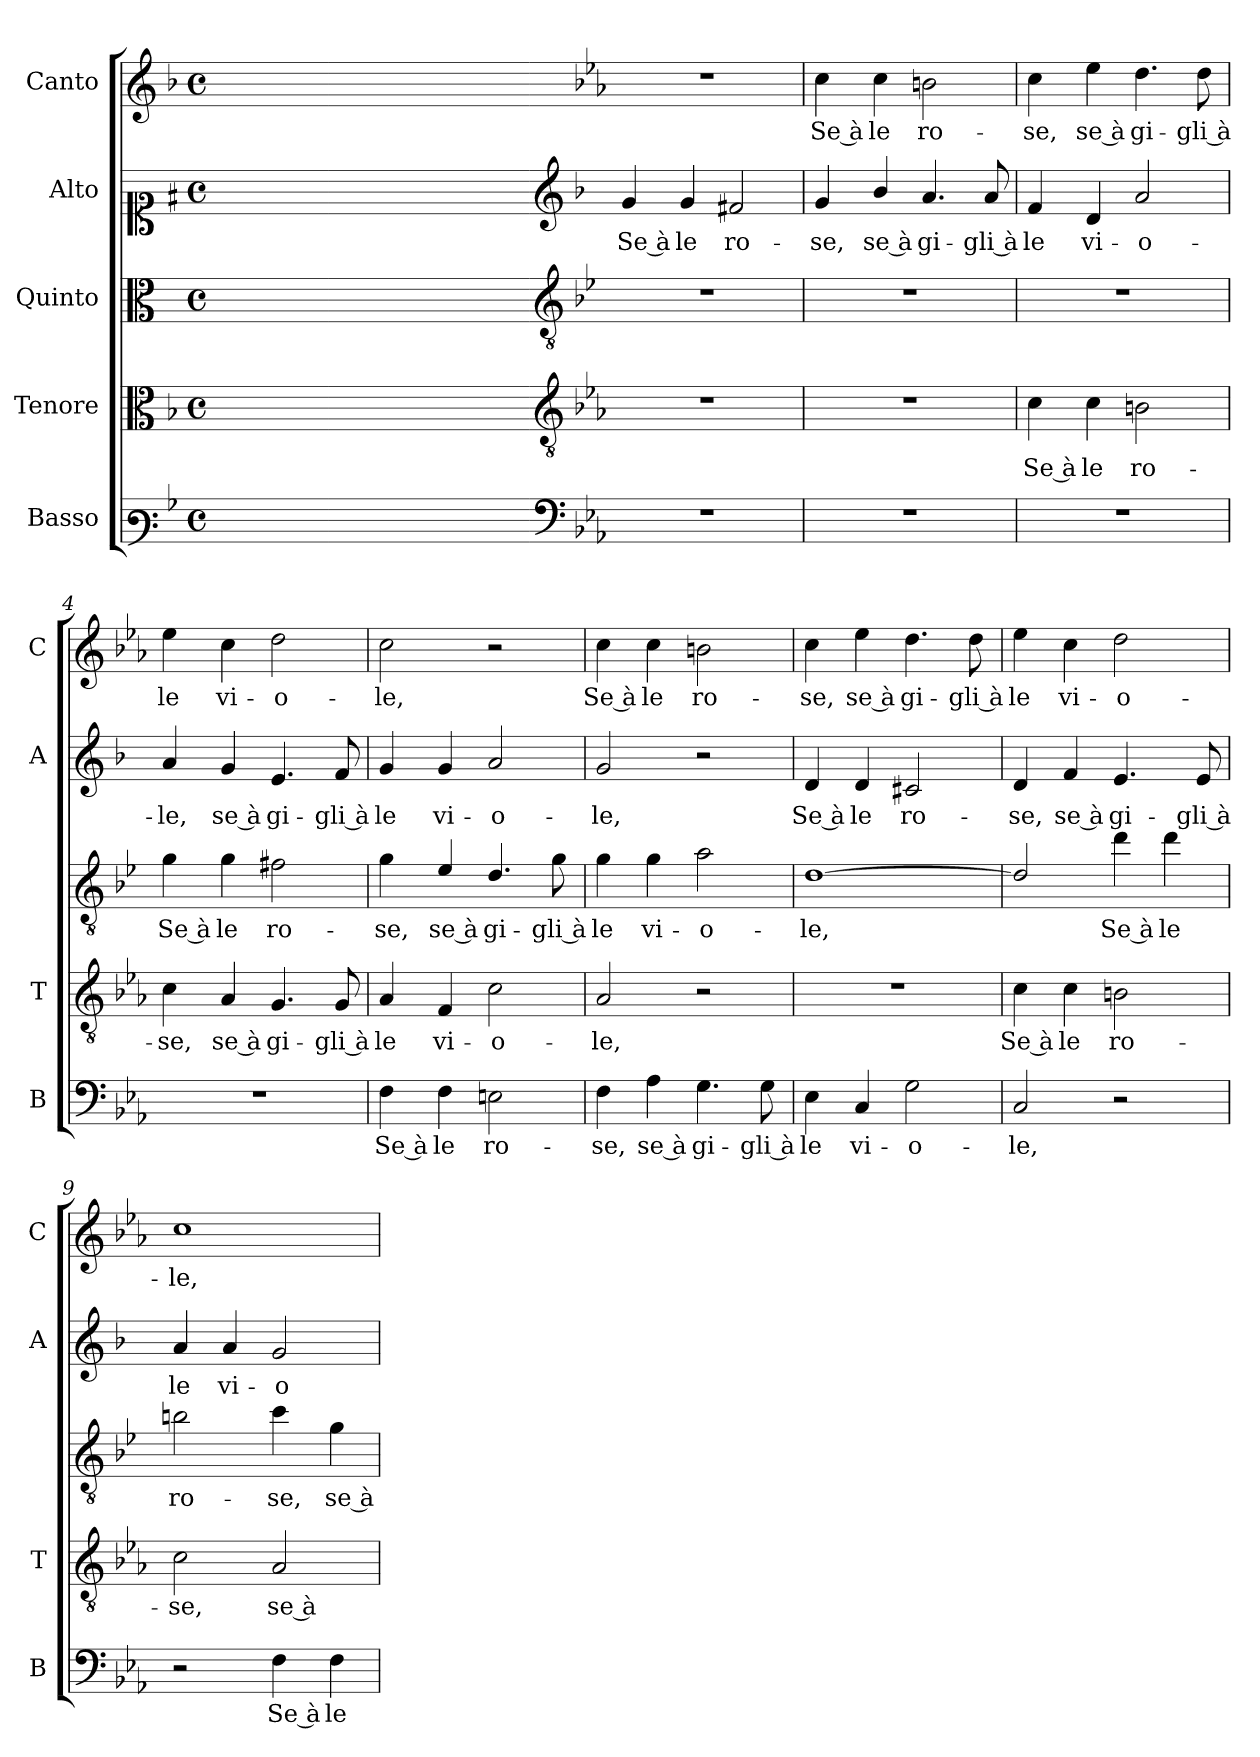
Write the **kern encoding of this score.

**kern	**text	**kern	**text	**kern	**text	**kern	**text	**kern	**text
*part5	*part5	*part4	*part4	*part3	*part3	*part2	*part2	*part1	*part1
*staff5	*staff5	*staff4	*staff4	*staff3	*staff3	*staff2	*staff2	*staff1	*staff1
*I"Basso	*	*I"Tenore	*	*I"Quinto	*	*I"Alto	*	*I"Canto	*
*I'B	*	*I'T	*	*	*	*I'A	*	*I'C	*
*clefF3	*	*clefC3	*	*clefC3	*	*clefC1	*	*clefG2	*
*	*	*	*	*ITrd4c7	*	*ITrd1c2	*	*	*
*k[b-]	*	*k[b-]	*	*k[b-]	*	*k[b-]	*	*k[b-]	*
*F:	*	*F:	*	*F:	*	*F:	*	*F:	*
*M4/4	*	*M4/4	*	*M4/4	*	*M4/4	*	*M4/4	*
*met(c)	*	*met(c)	*	*met(c)	*	*met(c)	*	*met(c)	*
=	=	=	=	=	=	=	=	=	=
1ryy	.	1ryy	.	1ryy	.	1ryy	.	1ryy	.
=1X-	=1X-	=1X-	=1X-	=1X-	=1X-	=1X-	=1X-	=1X-	=1X-
4ryy	.	4ryy	.	4ryy	.	4ryy	.	4ryy	.
4ryy	.	4ryy	.	4ryy	.	4ryy	.	4ryy	.
4ryy	.	4ryy	.	4ryy	.	4ryy	.	4ryy	.
4ryy	.	4ryy	.	4ryy	.	4ryy	.	4ryy	.
=1-	=1-	=1-	=1-	=1-	=1-	=1-	=1-	=1-	=1-
*clefF4	*	*clefGv2	*	*clefGv2	*	*clefG2	*	*	*
*k[b-e-a-]	*	*k[b-e-a-]	*	*k[b-e-a-]	*	*k[b-e-a-]	*	*k[b-e-a-]	*
*E-:	*	*E-:	*	*E-:	*	*E-:	*	*E-:	*
!	!	!	!	!	!	!	!LO:LY:b	!	!
1r	.	1r	.	1r	.	4f/	Se à	1r	.
!	!	!	!	!	!	!	!LO:LY:b	!	!
.	.	.	.	.	.	4f/	le	.	.
!	!	!	!	!	!	!	!LO:LY:b	!	!
.	.	.	.	.	.	2en/	ro-	.	.
=2	=2	=2	=2	=2	=2	=2	=2	=2	=2
!	!	!	!	!	!	!	!LO:LY:b	!	!LO:LY:b
1r	.	1r	.	1r	.	4f/	-se,	4cc\	Se à
!	!	!	!	!	!	!	!LO:LY:b	!	!LO:LY:b
.	.	.	.	.	.	4a-/	se à	4cc\	le
!	!	!	!	!	!	!	!LO:LY:b	!	!LO:LY:b
.	.	.	.	.	.	4.g/	gi-	2bn\	ro-
!	!	!	!	!	!	!	!LO:LY:b	!	!
.	.	.	.	.	.	8g/	-gli à	.	.
=3	=3	=3	=3	=3	=3	=3	=3	=3	=3
!	!	!	!LO:LY:b	!	!	!	!LO:LY:b	!	!LO:LY:b
1r	.	4c\	Se à	1r	.	4e-/	le	4cc\	-se,
!	!	!	!LO:LY:b	!	!	!	!LO:LY:b	!	!LO:LY:b
.	.	4c\	le	.	.	4c/	vi-	4ee-\	se à
!	!	!	!LO:LY:b	!	!	!	!LO:LY:b	!	!LO:LY:b
.	.	2Bn\	ro-	.	.	2g/	-o-	4.dd\	gi-
!	!	!	!	!	!	!	!	!	!LO:LY:b
.	.	.	.	.	.	.	.	8dd\	-gli à
=4	=4	=4	=4	=4	=4	=4	=4	=4	=4
!	!	!	!LO:LY:b	!	!LO:LY:b	!	!LO:LY:b	!	!LO:LY:b
1r	.	4c\	-se,	4c\	Se à	4g/	-le,	4ee-\	le
!	!	!	!LO:LY:b	!	!LO:LY:b	!	!LO:LY:b	!	!LO:LY:b
.	.	4A-/	se à	4c\	le	4f/	se à	4cc\	vi-
!	!	!	!LO:LY:b	!	!LO:LY:b	!	!LO:LY:b	!	!LO:LY:b
.	.	4.G/	gi-	2Bn\	ro-	4.d/	gi-	2dd\	-o-
!	!	!	!LO:LY:b	!	!	!	!LO:LY:b	!	!
.	.	8G/	-gli à	.	.	8e-/	-gli à	.	.
=5	=5	=5	=5	=5	=5	=5	=5	=5	=5
!	!LO:LY:b	!	!LO:LY:b	!	!LO:LY:b	!	!LO:LY:b	!	!LO:LY:b
4F\	Se à	4A-/	le	4c\	-se,	4f/	le	2cc\	-le,
!	!LO:LY:b	!	!LO:LY:b	!	!LO:LY:b	!	!LO:LY:b	!	!
4F\	le	4F/	vi-	4A-/	se à	4f/	vi-	.	.
!	!LO:LY:b	!	!LO:LY:b	!	!LO:LY:b	!	!LO:LY:b	!	!
2En\	ro-	2c\	-o-	4.G/	gi-	2g/	-o-	2r	.
!	!	!	!	!	!LO:LY:b	!	!	!	!
.	.	.	.	8c\	-gli à	.	.	.	.
!!LO:LB:g=z
=6	=6	=6	=6	=6	=6	=6	=6	=6	=6
!	!LO:LY:b	!	!LO:LY:b	!	!LO:LY:b	!	!LO:LY:b	!	!LO:LY:b
4F\	-se,	2A-/	-le,	4c\	le	2f/	-le,	4cc\	Se à
!	!LO:LY:b	!	!	!	!LO:LY:b	!	!	!	!LO:LY:b
4A-\	se à	.	.	4c\	vi-	.	.	4cc\	le
!	!LO:LY:b	!	!	!	!LO:LY:b	!	!	!	!LO:LY:b
4.G\	gi-	2r	.	2d\	-o-	2r	.	2bn\	ro-
!	!LO:LY:b	!	!	!	!	!	!	!	!
8G\	-gli à	.	.	.	.	.	.	.	.
=7	=7	=7	=7	=7	=7	=7	=7	=7	=7
!	!LO:LY:b	!	!	!	!LO:LY:b	!	!LO:LY:b	!	!LO:LY:b
4E-\	le	1r	.	[1G	-le,	4c/	Se à	4cc\	-se,
!	!LO:LY:b	!	!	!	!	!	!LO:LY:b	!	!LO:LY:b
4C/	vi-	.	.	.	.	4c/	le	4ee-\	se à
!	!LO:LY:b	!	!	!	!	!	!LO:LY:b	!	!LO:LY:b
2G\	-o-	.	.	.	.	2Bn/	ro-	4.dd\	gi-
!	!	!	!	!	!	!	!	!	!LO:LY:b
.	.	.	.	.	.	.	.	8dd\	-gli à
=8	=8	=8	=8	=8	=8	=8	=8	=8	=8
!	!LO:LY:b	!	!LO:LY:b	!	!	!	!LO:LY:b	!	!LO:LY:b
2C/	-le,	4c\	Se à	2G/]	.	4c/	-se,	4ee-\	le
!	!	!	!LO:LY:b	!	!	!	!LO:LY:b	!	!LO:LY:b
.	.	4c\	le	.	.	4e-/	se à	4cc\	vi-
!	!	!	!LO:LY:b	!	!LO:LY:b	!	!LO:LY:b	!	!LO:LY:b
2r	.	2Bn\	ro-	4g\	Se à	4.d/	gi-	2dd\	-o-
!	!	!	!	!	!LO:LY:b	!	!	!	!
.	.	.	.	4g\	le	.	.	.	.
!	!	!	!	!	!	!	!LO:LY:b	!	!
.	.	.	.	.	.	8d/	-gli à	.	.
=9	=9	=9	=9	=9	=9	=9	=9	=9	=9
!	!	!	!LO:LY:b	!	!LO:LY:b	!	!LO:LY:b	!	!LO:LY:b
2r	.	2c\	-se,	2en\	ro-	4g/	le	1cc	-le,
!	!	!	!	!	!	!	!LO:LY:b	!	!
.	.	.	.	.	.	4g/	vi-	.	.
!	!LO:LY:b	!	!LO:LY:b	!	!LO:LY:b	!	!LO:LY:b	!	!
4F\	Se à	2A-/	se à	4f\	-se,	2f/	-o-	.	.
!	!LO:LY:b	!	!	!	!LO:LY:b	!	!	!	!
4F\	le	.	.	4c\	se à	.	.	.	.
=	=	=	=	=	=	=	=	=	=
*-	*-	*-	*-	*-	*-	*-	*-	*-	*-
